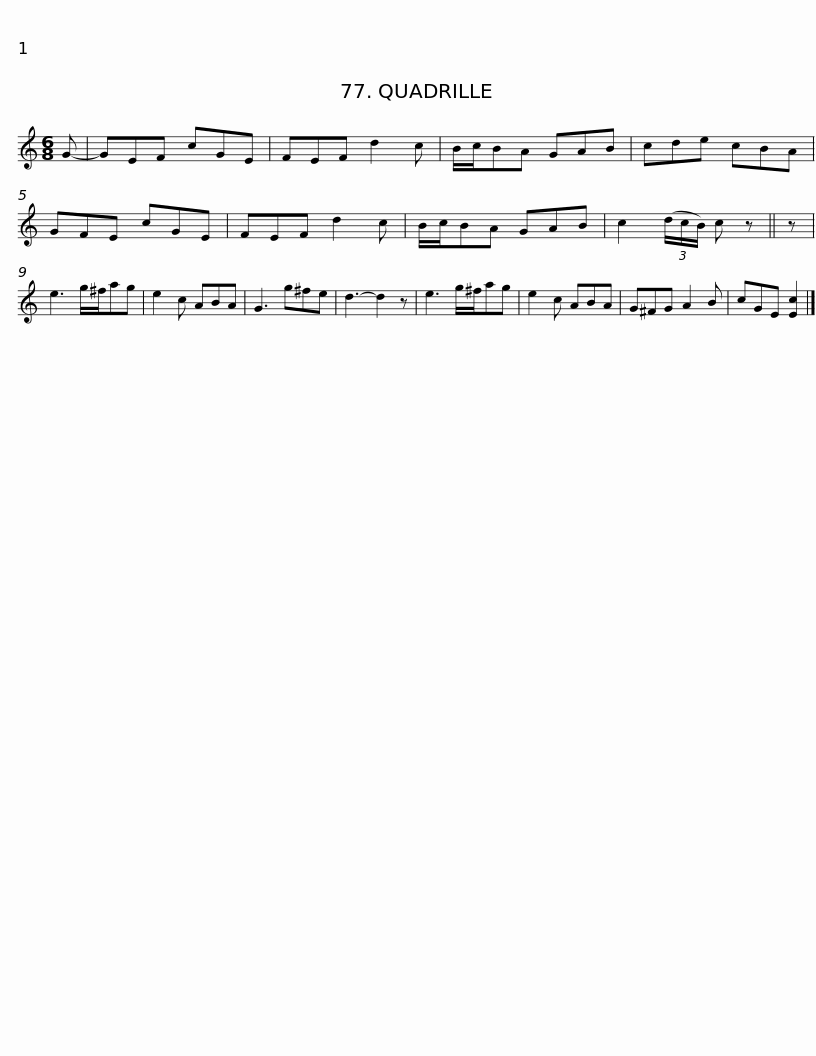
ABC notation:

X:1
L:1/8
M:6/8
I:linebreak $
K:C
V:1 treble
V:1
 G- | GEF cGE | FEF d2 c | B/c/BA GAB | cde cBA | %5
 GFE cGE | FEF d2 c | B/c/BA GAB |$ c2 (3(d/c/B/) c z || z | %10
 e3 g/^f/ag | e2 c ABA | G3 g^fe | d3- d2 z | e3 g/^f/ag | %15
 e2 c ABA | G^FG A2 B |$ cGE [Ec]2 |] %18
